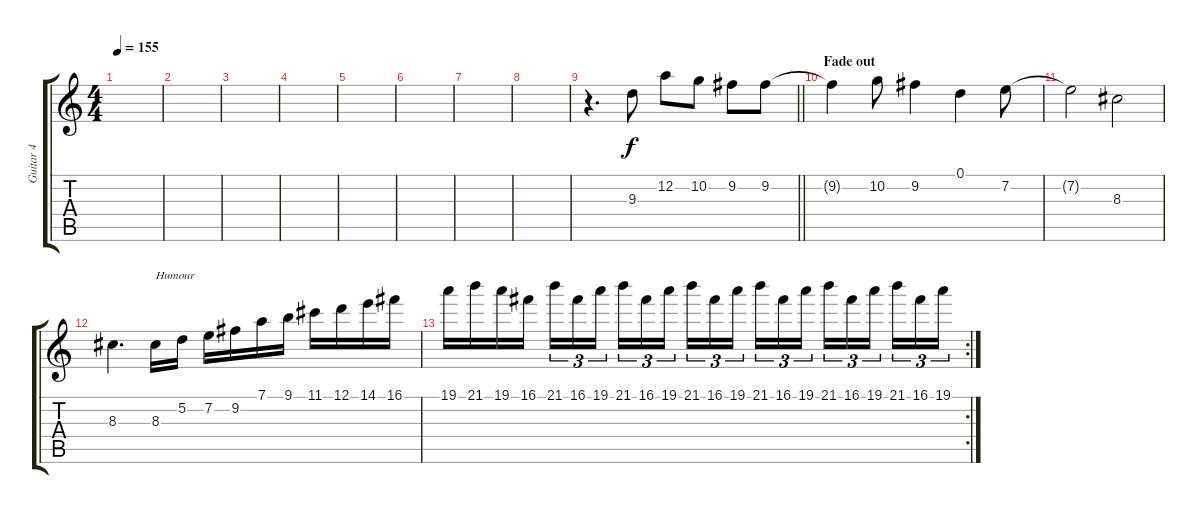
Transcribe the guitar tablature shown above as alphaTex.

\track ("Guitar 4" "Guitar 4") {instrument distortionguitar}
\staff {score tabs}
\tuning (D4 A3 F3 C3 G2 D2) {hide}
\ts (4 4)
\tempo 155
\clef g2
\ks c
|
|
|
|
|
|
|
|
\barLineRight lightlight
r.4{d} 9.3.8 12.2.8 10.2.8 9.2.8 9.2.8 |
\section ("" "Fade out")
9.2{t}.4 10.2.8 9.2.4 0.1.4 7.2.8 |
7.2{t}.2 8.3.2 |
8.3.4{d} 8.3.16{txt "Humour"} 5.2.16 7.2.16 9.2.16 7.1.16 9.1.16 11.1.16 12.1.16 14.1.16 16.1.16 |
\rc 2
19.1.16 21.1.16 19.1.16 16.1.16 21.1.16{tu (3 2)} 16.1.16{tu (3 2)} 19.1.16{tu (3 2) beam splitsecondary} 21.1.16{tu (3 2)} 16.1.16{tu (3 2)} 19.1.16{tu (3 2)} 21.1.16{tu (3 2)} 16.1.16{tu (3 2)} 19.1.16{tu (3 2) beam splitsecondary} 21.1.16{tu (3 2)} 16.1.16{tu (3 2)} 19.1.16{tu (3 2)} 21.1.16{tu (3 2)} 16.1.16{tu (3 2)} 19.1.16{tu (3 2) beam splitsecondary} 21.1.16{tu (3 2)} 16.1.16{tu (3 2)} 19.1.16{tu (3 2)}
